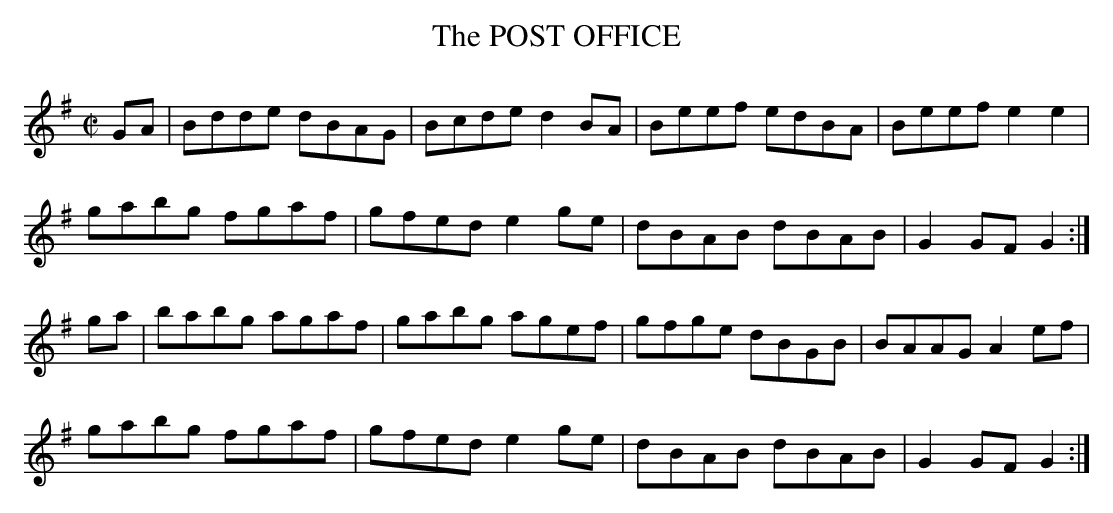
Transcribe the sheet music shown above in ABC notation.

X:1
T:POST OFFICE, The
M:C|
L:1/8
K:G
GA|Bdde dBAG|Bcde d2BA|Beef edBA|Beef e2e2|
gabg fgaf|gfed e2ge|dBAB dBAB|G2GF G2:|
ga|babg agaf|gabg agef|gfge dBGB|BAAG A2ef|
gabg fgaf|gfed e2ge|dBAB dBAB|G2GF G2:|
